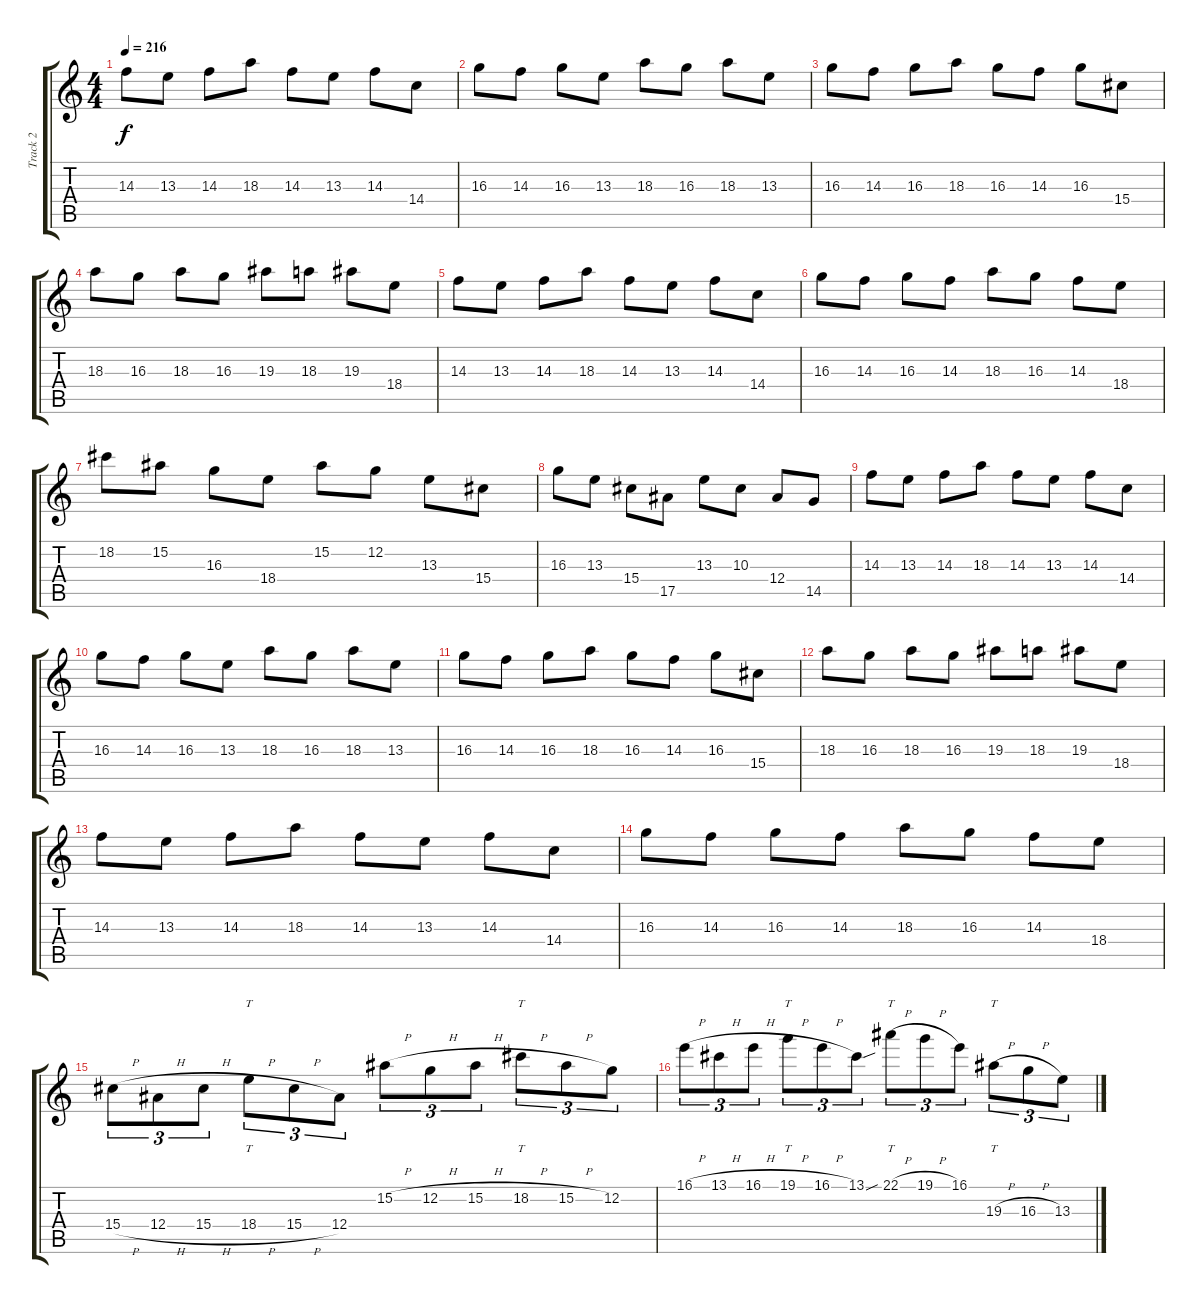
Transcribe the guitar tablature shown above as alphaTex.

\track ("Track 2" "Track 2") {instrument overdrivenguitar}
\staff {score tabs}
\tuning (C4 G3 Eb3 Bb2 F2 C2) {hide}
\ts (4 4)
\tempo 216
\clef g2
\ks c
14.3.8{dy f} 13.3.8 14.3.8 18.3.8 14.3.8 13.3.8 14.3.8 14.4.8 |
16.3.8 14.3.8 16.3.8 13.3.8 18.3.8 16.3.8 18.3.8 13.3.8 |
16.3.8 14.3.8 16.3.8 18.3.8 16.3.8 14.3.8 16.3.8 15.4.8 |
18.3.8 16.3.8 18.3.8 16.3.8 19.3.8 18.3.8 19.3.8 18.4.8 |
14.3.8 13.3.8 14.3.8 18.3.8 14.3.8 13.3.8 14.3.8 14.4.8 |
16.3.8 14.3.8 16.3.8 14.3.8 18.3.8 16.3.8 14.3.8 18.4.8 |
18.2.8 15.2.8 16.3.8 18.4.8 15.2.8 12.2.8 13.3.8 15.4.8 |
16.3.8 13.3.8 15.4.8 17.5.8 13.3.8 10.3.8 12.4.8 14.5.8 |
14.3.8 13.3.8 14.3.8 18.3.8 14.3.8 13.3.8 14.3.8 14.4.8 |
16.3.8 14.3.8 16.3.8 13.3.8 18.3.8 16.3.8 18.3.8 13.3.8 |
16.3.8 14.3.8 16.3.8 18.3.8 16.3.8 14.3.8 16.3.8 15.4.8 |
18.3.8 16.3.8 18.3.8 16.3.8 19.3.8 18.3.8 19.3.8 18.4.8 |
14.3.8 13.3.8 14.3.8 18.3.8 14.3.8 13.3.8 14.3.8 14.4.8 |
16.3.8 14.3.8 16.3.8 14.3.8 18.3.8 16.3.8 14.3.8 18.4.8 |
15.4{h}.8{tu (3 2)} 12.4{h}.8{tu (3 2)} 15.4{h}.8{tu (3 2)} 18.4{h}.8{tt tu (3 2)} 15.4{h}.8{tu (3 2)} 12.4.8{tu (3 2)} 15.2{h}.8{tu (3 2)} 12.2{h}.8{tu (3 2)} 15.2{h}.8{tu (3 2)} 18.2{h}.8{tt tu (3 2)} 15.2{h}.8{tu (3 2)} 12.2.8{tu (3 2)} |
16.1{h}.8{tu (3 2)} 13.1{h}.8{tu (3 2)} 16.1{h}.8{tu (3 2)} 19.1{h}.8{tt tu (3 2)} 16.1{h}.8{tu (3 2)} 13.1{sou}.8{tu (3 2)} 22.1{h}.8{tt tu (3 2)} 19.1{h}.8{tu (3 2)} 16.1.8{tu (3 2)} 19.3{h}.8{tt tu (3 2)} 16.3{h}.8{tu (3 2)} 13.3.8{tu (3 2)}
